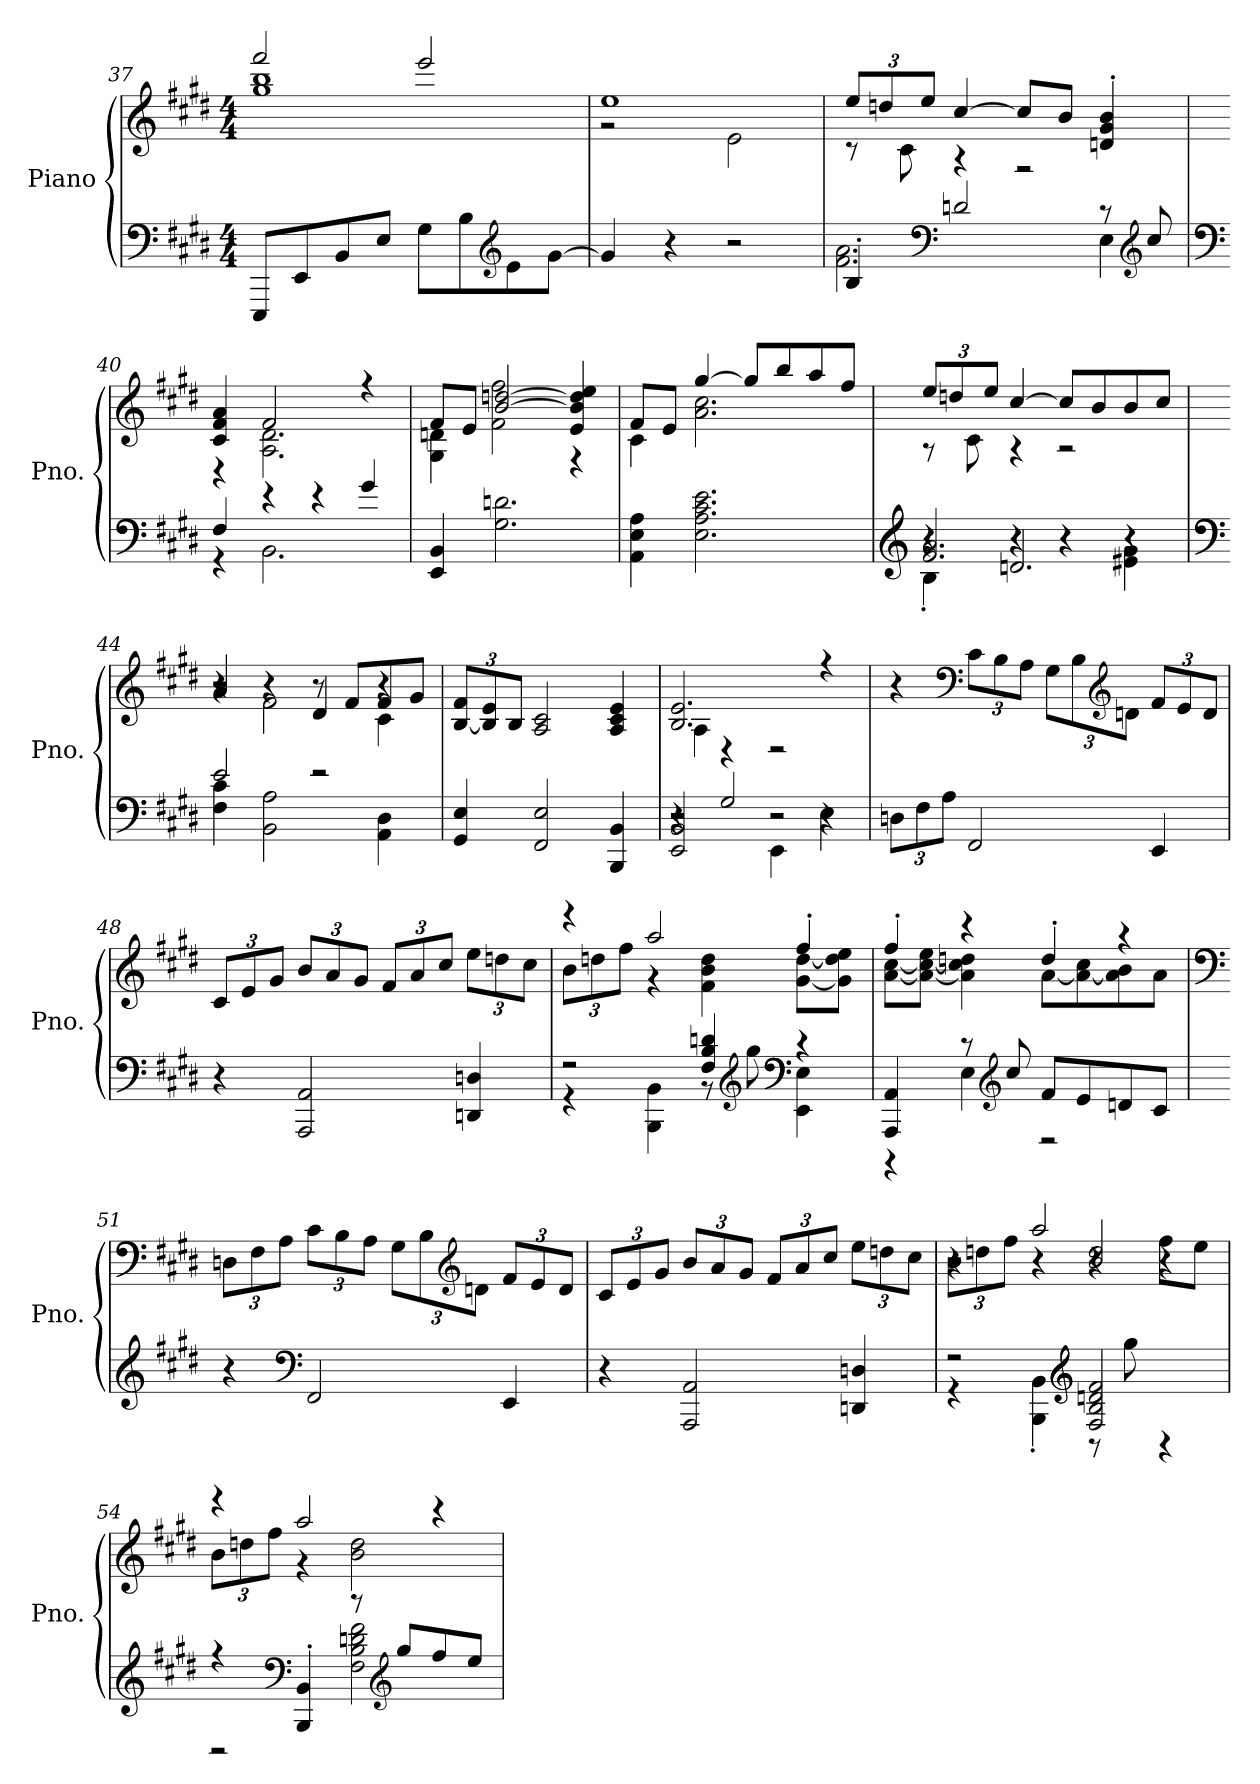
**kern	**kern
*part1	*part1
*staff2	*staff1
*I"Piano	*
*I'Pno.	*
!!LO:LB:g=z
*clefF4	*clefG2
*k[f#c#g#d#]	*k[f#c#g#d#]
*M4/4	*M4/4
=37	=37
*	*^
8EEE/L	2fff#/	1gg# 1bb
8EE/	.	.
8BB/	.	.
8E/J	.	.
8G#\L	2eee/	.
8B\	.	.
*clefG2	*	*
8e\	.	.
[8g#\J	.	.
=38	=38	=38
4g#/]	1ee	2r
4r	.	.
2r	.	2e\
=39	=39	=39
*^	*	*
*	*	*Xbrackettup	*
4B'/	2.f#\ 2.a\	12ee/L	8r
.	.	12ddn/	.
.	.	.	8c#\
.	.	12ee/J	.
*clefF4	*	*	*
2dn/	.	[4cc#/	4r
.	.	8cc#/L]	2r
.	.	8b/J	.
8r	4E\	4dn/' 4g#/' 4b/'	.
*clefG2	*	*	*
8cc#/	.	.	.
=40	=40	=40	=40
*clefF4	*	*	*
4F#/	4r	4c#/ 4f#/ 4a/	4r
4r	2.BB\	2f#/	2.A\ 2.d#\
4r	.	.	.
4g#/	.	4r	.
*v	*v	*	*
!!LO:LB:g=z	!!
=41	=41	=41
4EE/ 4BB/	8f#/L	4G#\ 4dn\
.	8e/J	.
2.G#\ 2.dn\	[2b/ [2ddn/	2f#\ 2ff#\
.	4e/ 4b/] 4dd/] 4ee/	4r
=42	=42	=42
4AA\ 4E\ 4A\	8f#/L	4c#\
.	8e/J	.
2.E\ 2.A\ 2.c#\ 2.e\	[4gg#/	2.a\ 2.cc#\
.	8gg#/L]	.
.	8bb/	.
.	8aa/	.
.	8ff#/J	.
=43	=43	=43
*clefG2	*	*
*^	*	*
*	*^	*	*
2.f#/ 2.a/	4B'\	4r	12ee/L	8r
.	.	.	12ddn/	.
.	.	.	.	8c#\
.	.	.	12ee/J	.
.	4r	2.dn/	[4cc#/	4r
.	4r	.	8cc#/L]	2r
.	.	.	8b/	.
4r	4e#X\ 4g#\	.	8b/	.
.	.	.	8cc#/J	.
*v	*v	*v	*	*
*	*v	*v
=44	=44
*clefF4	*
*^	*^
*	*	*	*^
2e/	4F#\ 4c#\	4a/	4r	2r
.	2BB\ 2A\	4r	2f#\	.
2r	.	8r	.	4d#/
.	.	8f#/L	.	.
.	4AA\ 4D#\	8f#/	4c#\	4r
.	.	8g#/J	.	.
*v	*v	*	*	*
*	*v	*v	*v
!!LO:LB:g=z
=45	=45
4GG#/ 4E/	[12B/ 12f#/L
.	12B/] 12e/
.	12B/J
2FF#/ 2E/	2A/ 2c#/
4BBB/ 4BB/	4A/ 4c#/ 4e/
=46	=46
*^	*^
*	*^	*	*
4r	2r	2EE/ 2BB/	2.B/ 2.e/	4A\
2G#/	.	.	.	4r
.	4EE\	2r	.	2r
4r	4E\	.	4r	.
*v	*v	*v	*	*
*	*v	*v
=47	=47
*Xbrackettup	*
*	*MM132
12Dn\L	4r
12F#\	.
12A\J	.
*	*clefF4
2FF#/	12c#\L
.	12B\
.	12A\J
.	12G#\L
.	12B\
*	*clefG2
.	12dn\J
4EE/	12f#/L
.	12e/
.	12d/J
=48	=48
4r	12c#/L
.	12e/
.	12g#/J
2AAA/ 2AA/	12b/L
.	12a/
.	12g#/J
.	12f#/L
.	12a/
.	12cc#/J
4DDn/ 4Dn/	12ee\L
.	12ddn\
.	12cc#\J
!!LO:LB:g=z
=49	=49
*^	*^
2r	4r	4r	12b\L
.	.	.	12ddn\
.	.	.	12ff#\J
.	4BBB\ 4BB\	2aa/	4r
4F#/ 4B/ 4dn/	8r	.	4f#\ 4b\ 4dd\
*clefG2	*	*	*
.	8gg#\	.	.
*clefF4	*	*	*
4r	4EE\ 4E\	4ff#'/	[8g#\ [8dd\L
.	.	.	8g#\] 8dd\] 8ee\J
=50	=50	=50	=50
4AAA/ 4AA/	4r	4ff#'/	[8a\ [8cc#\L
.	.	.	8a\_ 8cc#\_ 8ee\J
8r	4E\	4r	4a\] 4cc#\] 4ddn\
*clefG2	*	*	*
8cc#/	.	.	.
8f#/L	2r	4dd'/	[8a\L
8e/	.	.	8a\_ 8cc#\
8dn/	.	4r	8a\] 8b\
8c#/J	.	.	8a\J
*v	*v	*	*
*	*v	*v
!!LO:PB:g=z
=51	=51
*	*clefF4
4r	12Dn\L
.	12F#\
.	12A\J
*clefF4	*
2FF#/	12c#\L
.	12B\
.	12A\J
.	12G#\L
.	12B\
*	*clefG2
.	12dn\J
4EE/	12f#/L
.	12e/
.	12d/J
=52	=52
4r	12c#/L
.	12e/
.	12g#/J
2AAA/ 2AA/	12b/L
.	12a/
.	12g#/J
.	12f#/L
.	12a/
.	12cc#/J
4DDn/ 4Dn/	12ee\L
.	12ddn\
.	12cc#\J
=53	=53
*^	*^
*	*	*	*^
2r	4r	4r	12b\L	2r
.	.	.	12ddn\	.
.	.	.	12ff#\J	.
.	4BBB\' 4BB\'	2aa/	4r	.
*clefG2	*	*	*	*
2F#/ 2B/ 2dn/ 2f#/	8r	.	4r	2b/ 2dd/
.	8gg#\	.	.	.
.	4r	4r	8ff#\L	.
.	.	.	8ee\J	.
*	*	*	*v	*v
!!LO:LB:g=z
=54	=54	=54	=54
4r	2r	4r	12b\L
.	.	.	12ddn\
.	.	.	12ff#\J
*clefF4	*	*	*
4BBB/' 4BB/'	.	2aa/	4r
8r	2F#\ 2B\ 2dn\ 2f#\	.	2b\ 2dd\
*clefG2	*	*	*
8gg#/L	.	.	.
8ff#/	.	4r	.
8ee/J	.	.	.
*v	*v	*	*
*	*v	*v
=	=
*-	*-
